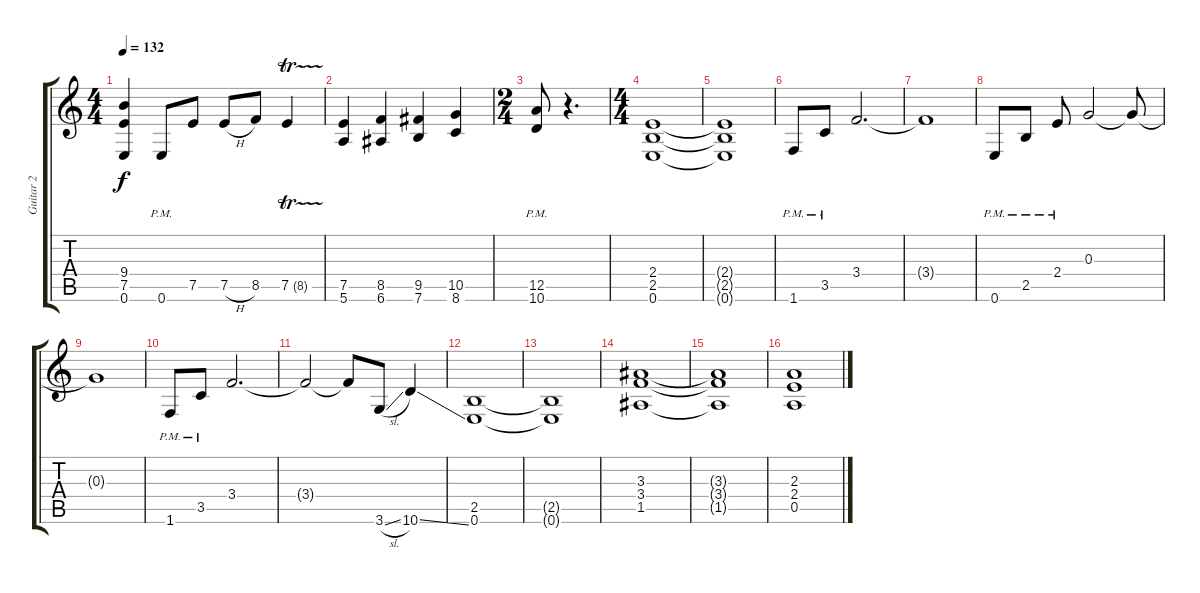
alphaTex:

\track ("Guitar 2" "Guitar 2") {instrument overdrivenguitar}
\staff {score tabs}
\tuning (E4 B3 G3 D3 A2 E2) {hide}
\ts (4 4)
\tempo 132
\clef g2
\ks c
(9.4 7.5 0.6).4{dy f} 0.6{pm}.8 7.5.8 7.5{h}.8 8.5.8 7.5{tr (8 32)}.4 |
(7.5 5.6).4 (8.5 6.6).4 (9.5 7.6).4 (10.5 8.6).4 |
\ts (2 4)
(12.5{pm} 10.6{pm}).8 r.4{d} |
\ts (4 4)
(2.4 2.5 0.6).1 |
(2.4{t} 2.5{t} 0.6{t}).1 |
1.6{pm}.8 3.5{pm}.8 3.4.2{d} |
3.4{t}.1 |
0.6{pm}.8 2.5{pm}.8 2.4{pm}.8 0.3.2 0.3{t}.8 |
0.3{t}.1 |
1.6{pm}.8 3.5{pm}.8 3.4.2{d} |
3.4{t}.2 3.4{t}.8 3.6{sl}.8 10.6{ss}.4 |
(2.5 0.6).1{instrument overdrivenguitar} |
(2.5{t} 0.6{t}).1 |
(3.3 3.4 1.5).1 |
(3.3{t} 3.4{t} 1.5{t}).1 |
(2.3 2.4 0.5).1
